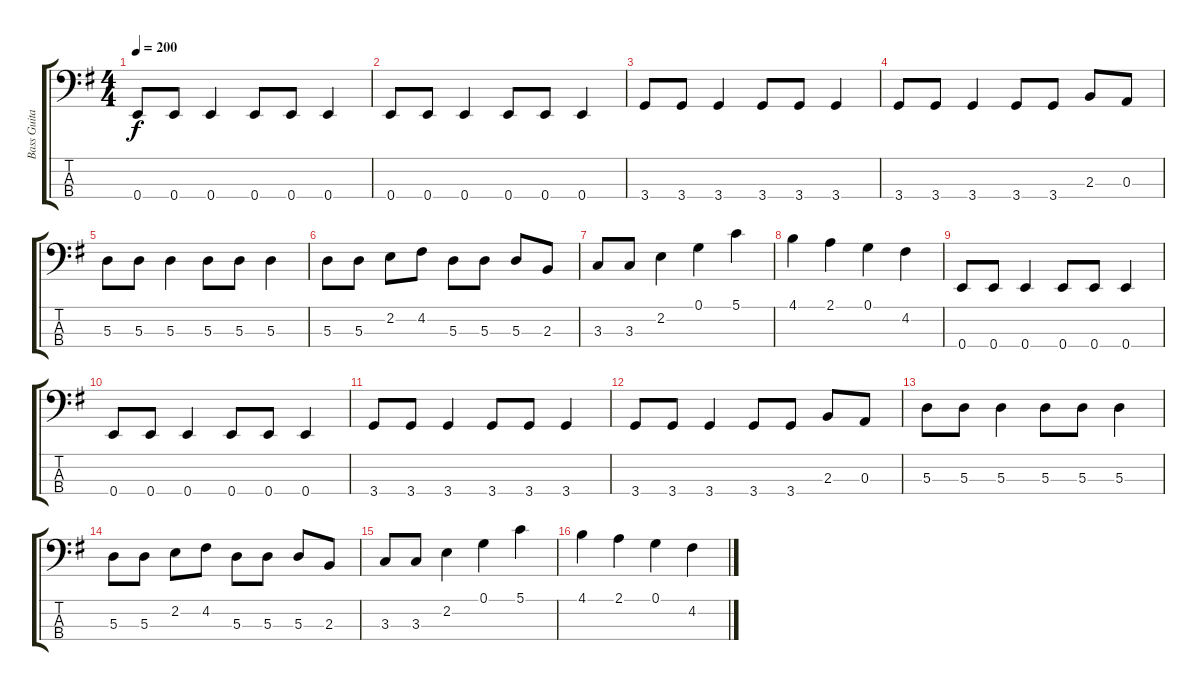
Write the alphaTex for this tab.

\track ("Bass Guitar" "Bass Guita") {instrument electricbasspick}
\staff {score tabs}
\tuning (G2 D2 A1 E1) {hide}
\ts (4 4)
\tempo 200
\clef f4
\ks g
0.4.8{dy f} 0.4.8 0.4.4 0.4.8 0.4.8 0.4.4 |
0.4.8 0.4.8 0.4.4 0.4.8 0.4.8 0.4.4 |
3.4.8 3.4.8 3.4.4 3.4.8 3.4.8 3.4.4 |
3.4.8 3.4.8 3.4.4 3.4.8 3.4.8 2.3.8 0.3.8 |
5.3.8 5.3.8 5.3.4 5.3.8 5.3.8 5.3.4 |
5.3.8 5.3.8 2.2.8 4.2.8 5.3.8 5.3.8 5.3.8 2.3.8 |
3.3.8 3.3.8 2.2.4 0.1.4 5.1.4 |
4.1.4 2.1.4 0.1.4 4.2.4 |
0.4.8 0.4.8 0.4.4 0.4.8 0.4.8 0.4.4 |
0.4.8 0.4.8 0.4.4 0.4.8 0.4.8 0.4.4 |
3.4.8 3.4.8 3.4.4 3.4.8 3.4.8 3.4.4 |
3.4.8 3.4.8 3.4.4 3.4.8 3.4.8 2.3.8 0.3.8 |
5.3.8 5.3.8 5.3.4 5.3.8 5.3.8 5.3.4 |
5.3.8 5.3.8 2.2.8 4.2.8 5.3.8 5.3.8 5.3.8 2.3.8 |
3.3.8 3.3.8 2.2.4 0.1.4 5.1.4 |
4.1.4 2.1.4 0.1.4 4.2.4
